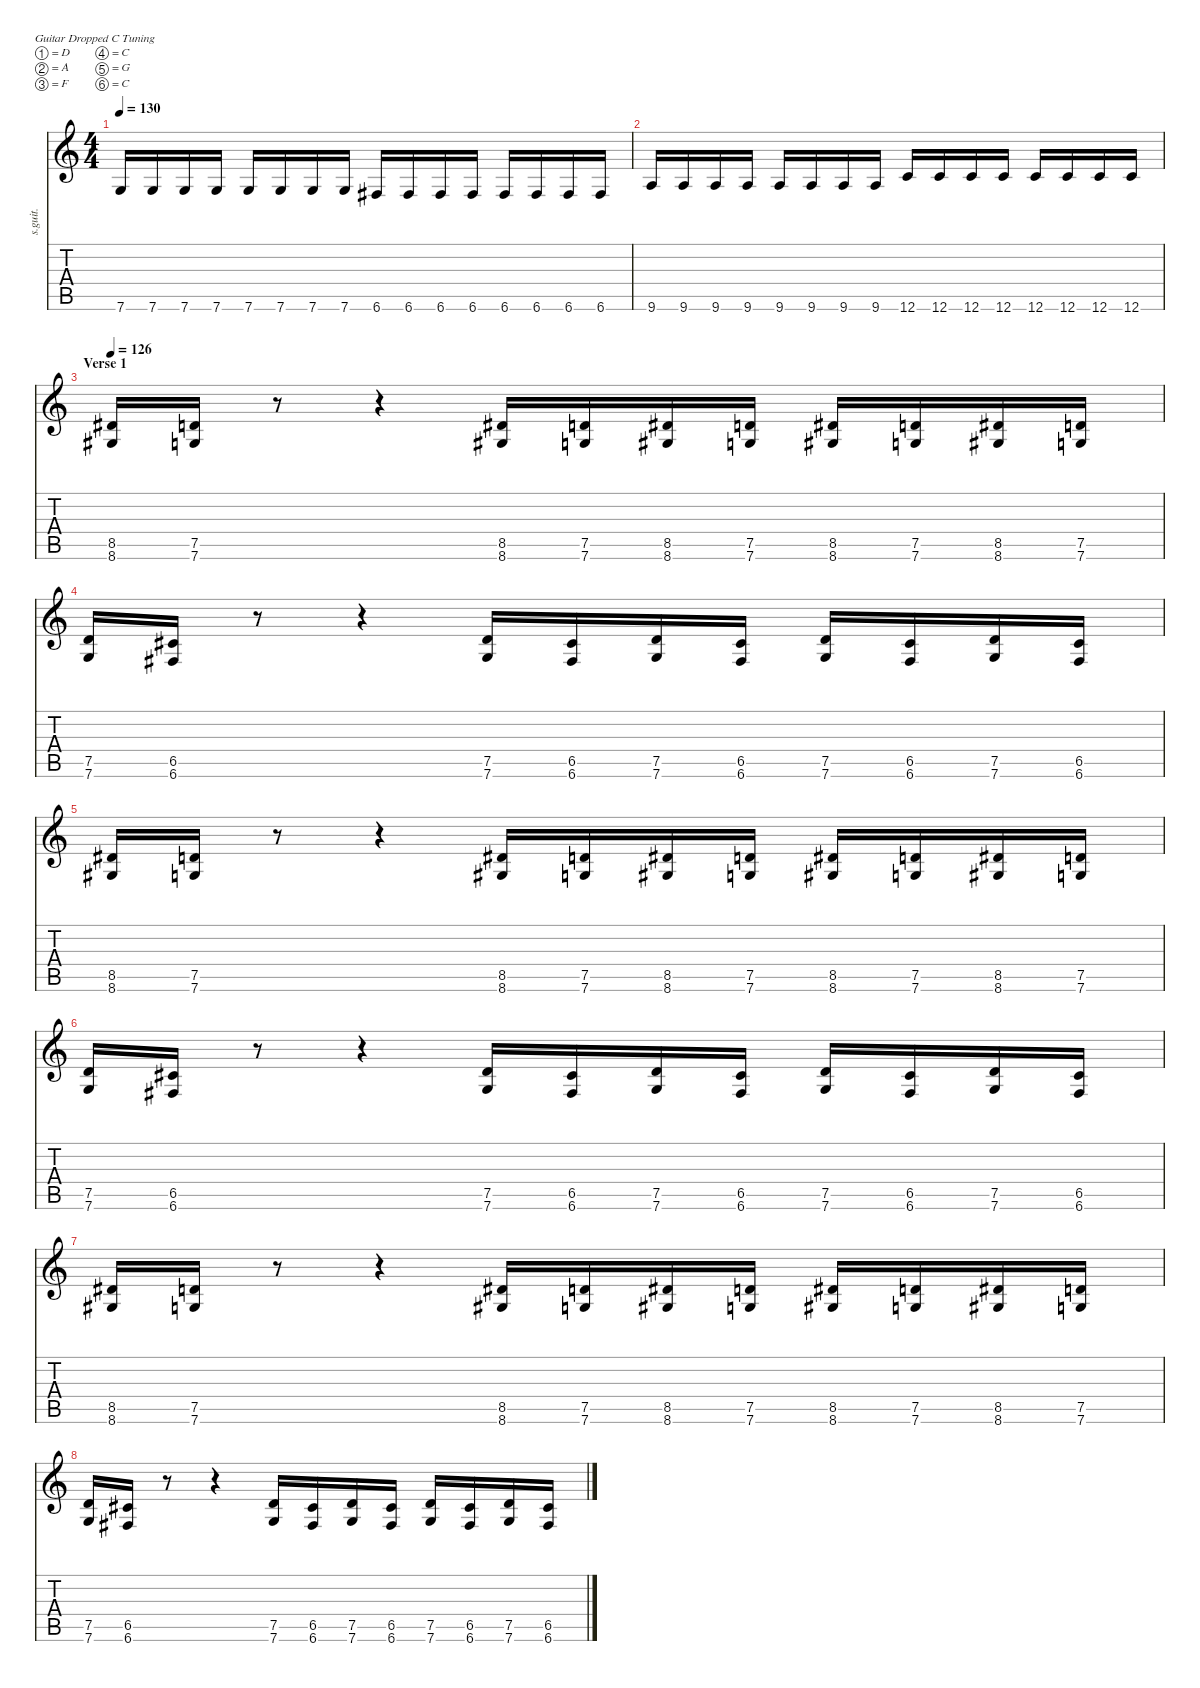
\defaultSystemsLayout 4
\hideDynamics
\bracketExtendMode nobrackets
\track ("Daron Malakian | Lead 1 (double track)" "s.guit.") {instrument distortionguitar}
\staff {score tabs}
\tuning (D4 A3 F3 C3 G2 C2)
\ts (4 4)
\tempo 130
\clef g2
\ks c
7.6.16{lyrics (0 "") lyrics (1 "") lyrics (2 "") lyrics (3 "") lyrics (4 "") dy f} 7.6.16{lyrics (0 "") lyrics (1 "") lyrics (2 "") lyrics (3 "") lyrics (4 "")} 7.6.16{lyrics (0 "") lyrics (1 "") lyrics (2 "") lyrics (3 "") lyrics (4 "")} 7.6.16{lyrics (0 "") lyrics (1 "") lyrics (2 "") lyrics (3 "") lyrics (4 "")} 7.6.16{lyrics (0 "") lyrics (1 "") lyrics (2 "") lyrics (3 "") lyrics (4 "")} 7.6.16{lyrics (0 "") lyrics (1 "") lyrics (2 "") lyrics (3 "") lyrics (4 "")} 7.6.16{lyrics (0 "") lyrics (1 "") lyrics (2 "") lyrics (3 "") lyrics (4 "")} 7.6.16{lyrics (0 "") lyrics (1 "") lyrics (2 "") lyrics (3 "") lyrics (4 "")} 6.6{acc #}.16{lyrics (0 "") lyrics (1 "") lyrics (2 "") lyrics (3 "") lyrics (4 "")} 6.6{acc #}.16{lyrics (0 "") lyrics (1 "") lyrics (2 "") lyrics (3 "") lyrics (4 "")} 6.6{acc #}.16{lyrics (0 "") lyrics (1 "") lyrics (2 "") lyrics (3 "") lyrics (4 "")} 6.6{acc #}.16{lyrics (0 "") lyrics (1 "") lyrics (2 "") lyrics (3 "") lyrics (4 "")} 6.6{acc #}.16{lyrics (0 "") lyrics (1 "") lyrics (2 "") lyrics (3 "") lyrics (4 "")} 6.6{acc #}.16{lyrics (0 "") lyrics (1 "") lyrics (2 "") lyrics (3 "") lyrics (4 "")} 6.6{acc #}.16{lyrics (0 "") lyrics (1 "") lyrics (2 "") lyrics (3 "") lyrics (4 "")} 6.6{acc #}.16{lyrics (0 "") lyrics (1 "") lyrics (2 "") lyrics (3 "") lyrics (4 "")} |
9.6.16{lyrics (0 "") lyrics (1 "") lyrics (2 "") lyrics (3 "") lyrics (4 "")} 9.6.16{lyrics (0 "") lyrics (1 "") lyrics (2 "") lyrics (3 "") lyrics (4 "")} 9.6.16{lyrics (0 "") lyrics (1 "") lyrics (2 "") lyrics (3 "") lyrics (4 "")} 9.6.16{lyrics (0 "") lyrics (1 "") lyrics (2 "") lyrics (3 "") lyrics (4 "")} 9.6.16{lyrics (0 "") lyrics (1 "") lyrics (2 "") lyrics (3 "") lyrics (4 "")} 9.6.16{lyrics (0 "") lyrics (1 "") lyrics (2 "") lyrics (3 "") lyrics (4 "")} 9.6.16{lyrics (0 "") lyrics (1 "") lyrics (2 "") lyrics (3 "") lyrics (4 "")} 9.6.16{lyrics (0 "") lyrics (1 "") lyrics (2 "") lyrics (3 "") lyrics (4 "")} 12.6.16{lyrics (0 "") lyrics (1 "") lyrics (2 "") lyrics (3 "") lyrics (4 "")} 12.6.16{lyrics (0 "") lyrics (1 "") lyrics (2 "") lyrics (3 "") lyrics (4 "")} 12.6.16{lyrics (0 "") lyrics (1 "") lyrics (2 "") lyrics (3 "") lyrics (4 "")} 12.6.16{lyrics (0 "") lyrics (1 "") lyrics (2 "") lyrics (3 "") lyrics (4 "")} 12.6.16{lyrics (0 "") lyrics (1 "") lyrics (2 "") lyrics (3 "") lyrics (4 "")} 12.6.16{lyrics (0 "") lyrics (1 "") lyrics (2 "") lyrics (3 "") lyrics (4 "")} 12.6.16{lyrics (0 "") lyrics (1 "") lyrics (2 "") lyrics (3 "") lyrics (4 "")} 12.6.16{lyrics (0 "") lyrics (1 "") lyrics (2 "") lyrics (3 "") lyrics (4 "")} |
\section ("" "Verse 1")
\tempo 126
(8.5{acc #} 8.6{acc #}).16{lyrics (0 "") lyrics (1 "") lyrics (2 "") lyrics (3 "") lyrics (4 "")} (7.5 7.6).16{lyrics (0 "") lyrics (1 "") lyrics (2 "") lyrics (3 "") lyrics (4 "")} r.8 r.4 (8.5{acc #} 8.6{acc #}).16{lyrics (0 "") lyrics (1 "") lyrics (2 "") lyrics (3 "") lyrics (4 "")} (7.5 7.6).16{lyrics (0 "") lyrics (1 "") lyrics (2 "") lyrics (3 "") lyrics (4 "")} (8.5{acc #} 8.6{acc #}).16{lyrics (0 "") lyrics (1 "") lyrics (2 "") lyrics (3 "") lyrics (4 "")} (7.5 7.6).16{lyrics (0 "") lyrics (1 "") lyrics (2 "") lyrics (3 "") lyrics (4 "")} (8.5{acc #} 8.6{acc #}).16{lyrics (0 "") lyrics (1 "") lyrics (2 "") lyrics (3 "") lyrics (4 "")} (7.5 7.6).16{lyrics (0 "") lyrics (1 "") lyrics (2 "") lyrics (3 "") lyrics (4 "")} (8.5{acc #} 8.6{acc #}).16{lyrics (0 "") lyrics (1 "") lyrics (2 "") lyrics (3 "") lyrics (4 "")} (7.5 7.6).16{lyrics (0 "") lyrics (1 "") lyrics (2 "") lyrics (3 "") lyrics (4 "")} |
(7.5 7.6).16{lyrics (0 "") lyrics (1 "") lyrics (2 "") lyrics (3 "") lyrics (4 "")} (6.5{acc #} 6.6{acc #}).16{lyrics (0 "") lyrics (1 "") lyrics (2 "") lyrics (3 "") lyrics (4 "")} r.8 r.4 (7.5 7.6).16{lyrics (0 "") lyrics (1 "") lyrics (2 "") lyrics (3 "") lyrics (4 "")} (6.5{acc #} 6.6{acc #}).16{lyrics (0 "") lyrics (1 "") lyrics (2 "") lyrics (3 "") lyrics (4 "")} (7.5 7.6).16{lyrics (0 "") lyrics (1 "") lyrics (2 "") lyrics (3 "") lyrics (4 "")} (6.5{acc #} 6.6{acc #}).16{lyrics (0 "") lyrics (1 "") lyrics (2 "") lyrics (3 "") lyrics (4 "")} (7.5 7.6).16{lyrics (0 "") lyrics (1 "") lyrics (2 "") lyrics (3 "") lyrics (4 "")} (6.5{acc #} 6.6{acc #}).16{lyrics (0 "") lyrics (1 "") lyrics (2 "") lyrics (3 "") lyrics (4 "")} (7.5 7.6).16{lyrics (0 "") lyrics (1 "") lyrics (2 "") lyrics (3 "") lyrics (4 "")} (6.5{acc #} 6.6{acc #}).16{lyrics (0 "") lyrics (1 "") lyrics (2 "") lyrics (3 "") lyrics (4 "")} |
(8.5{acc #} 8.6{acc #}).16{lyrics (0 "") lyrics (1 "") lyrics (2 "") lyrics (3 "") lyrics (4 "")} (7.5 7.6).16{lyrics (0 "") lyrics (1 "") lyrics (2 "") lyrics (3 "") lyrics (4 "")} r.8 r.4 (8.5{acc #} 8.6{acc #}).16{lyrics (0 "") lyrics (1 "") lyrics (2 "") lyrics (3 "") lyrics (4 "")} (7.5 7.6).16{lyrics (0 "") lyrics (1 "") lyrics (2 "") lyrics (3 "") lyrics (4 "")} (8.5{acc #} 8.6{acc #}).16{lyrics (0 "") lyrics (1 "") lyrics (2 "") lyrics (3 "") lyrics (4 "")} (7.5 7.6).16{lyrics (0 "") lyrics (1 "") lyrics (2 "") lyrics (3 "") lyrics (4 "")} (8.5{acc #} 8.6{acc #}).16{lyrics (0 "") lyrics (1 "") lyrics (2 "") lyrics (3 "") lyrics (4 "")} (7.5 7.6).16{lyrics (0 "") lyrics (1 "") lyrics (2 "") lyrics (3 "") lyrics (4 "")} (8.5{acc #} 8.6{acc #}).16{lyrics (0 "") lyrics (1 "") lyrics (2 "") lyrics (3 "") lyrics (4 "")} (7.5 7.6).16{lyrics (0 "") lyrics (1 "") lyrics (2 "") lyrics (3 "") lyrics (4 "")} |
(7.5 7.6).16{lyrics (0 "") lyrics (1 "") lyrics (2 "") lyrics (3 "") lyrics (4 "")} (6.5{acc #} 6.6{acc #}).16{lyrics (0 "") lyrics (1 "") lyrics (2 "") lyrics (3 "") lyrics (4 "")} r.8 r.4 (7.5 7.6).16{lyrics (0 "") lyrics (1 "") lyrics (2 "") lyrics (3 "") lyrics (4 "")} (6.5{acc #} 6.6{acc #}).16{lyrics (0 "") lyrics (1 "") lyrics (2 "") lyrics (3 "") lyrics (4 "")} (7.5 7.6).16{lyrics (0 "") lyrics (1 "") lyrics (2 "") lyrics (3 "") lyrics (4 "")} (6.5{acc #} 6.6{acc #}).16{lyrics (0 "") lyrics (1 "") lyrics (2 "") lyrics (3 "") lyrics (4 "")} (7.5 7.6).16{lyrics (0 "") lyrics (1 "") lyrics (2 "") lyrics (3 "") lyrics (4 "")} (6.5{acc #} 6.6{acc #}).16{lyrics (0 "") lyrics (1 "") lyrics (2 "") lyrics (3 "") lyrics (4 "")} (7.5 7.6).16{lyrics (0 "") lyrics (1 "") lyrics (2 "") lyrics (3 "") lyrics (4 "")} (6.5{acc #} 6.6{acc #}).16{lyrics (0 "") lyrics (1 "") lyrics (2 "") lyrics (3 "") lyrics (4 "")} |
(8.5{acc #} 8.6{acc #}).16{lyrics (0 "") lyrics (1 "") lyrics (2 "") lyrics (3 "") lyrics (4 "")} (7.5 7.6).16{lyrics (0 "") lyrics (1 "") lyrics (2 "") lyrics (3 "") lyrics (4 "")} r.8 r.4 (8.5{acc #} 8.6{acc #}).16{lyrics (0 "") lyrics (1 "") lyrics (2 "") lyrics (3 "") lyrics (4 "")} (7.5 7.6).16{lyrics (0 "") lyrics (1 "") lyrics (2 "") lyrics (3 "") lyrics (4 "")} (8.5{acc #} 8.6{acc #}).16{lyrics (0 "") lyrics (1 "") lyrics (2 "") lyrics (3 "") lyrics (4 "")} (7.5 7.6).16{lyrics (0 "") lyrics (1 "") lyrics (2 "") lyrics (3 "") lyrics (4 "")} (8.5{acc #} 8.6{acc #}).16{lyrics (0 "") lyrics (1 "") lyrics (2 "") lyrics (3 "") lyrics (4 "")} (7.5 7.6).16{lyrics (0 "") lyrics (1 "") lyrics (2 "") lyrics (3 "") lyrics (4 "")} (8.5{acc #} 8.6{acc #}).16{lyrics (0 "") lyrics (1 "") lyrics (2 "") lyrics (3 "") lyrics (4 "")} (7.5 7.6).16{lyrics (0 "") lyrics (1 "") lyrics (2 "") lyrics (3 "") lyrics (4 "")} |
(7.5 7.6).16{lyrics (0 "") lyrics (1 "") lyrics (2 "") lyrics (3 "") lyrics (4 "")} (6.5{acc #} 6.6{acc #}).16{lyrics (0 "") lyrics (1 "") lyrics (2 "") lyrics (3 "") lyrics (4 "")} r.8 r.4 (7.5 7.6).16{lyrics (0 "") lyrics (1 "") lyrics (2 "") lyrics (3 "") lyrics (4 "")} (6.5{acc #} 6.6{acc #}).16{lyrics (0 "") lyrics (1 "") lyrics (2 "") lyrics (3 "") lyrics (4 "")} (7.5 7.6).16{lyrics (0 "") lyrics (1 "") lyrics (2 "") lyrics (3 "") lyrics (4 "")} (6.5{acc #} 6.6{acc #}).16{lyrics (0 "") lyrics (1 "") lyrics (2 "") lyrics (3 "") lyrics (4 "")} (7.5 7.6).16{lyrics (0 "") lyrics (1 "") lyrics (2 "") lyrics (3 "") lyrics (4 "")} (6.5{acc #} 6.6{acc #}).16{lyrics (0 "") lyrics (1 "") lyrics (2 "") lyrics (3 "") lyrics (4 "")} (7.5 7.6).16{lyrics (0 "") lyrics (1 "") lyrics (2 "") lyrics (3 "") lyrics (4 "")} (6.5{acc #} 6.6{acc #}).16{lyrics (0 "") lyrics (1 "") lyrics (2 "") lyrics (3 "") lyrics (4 "")}
